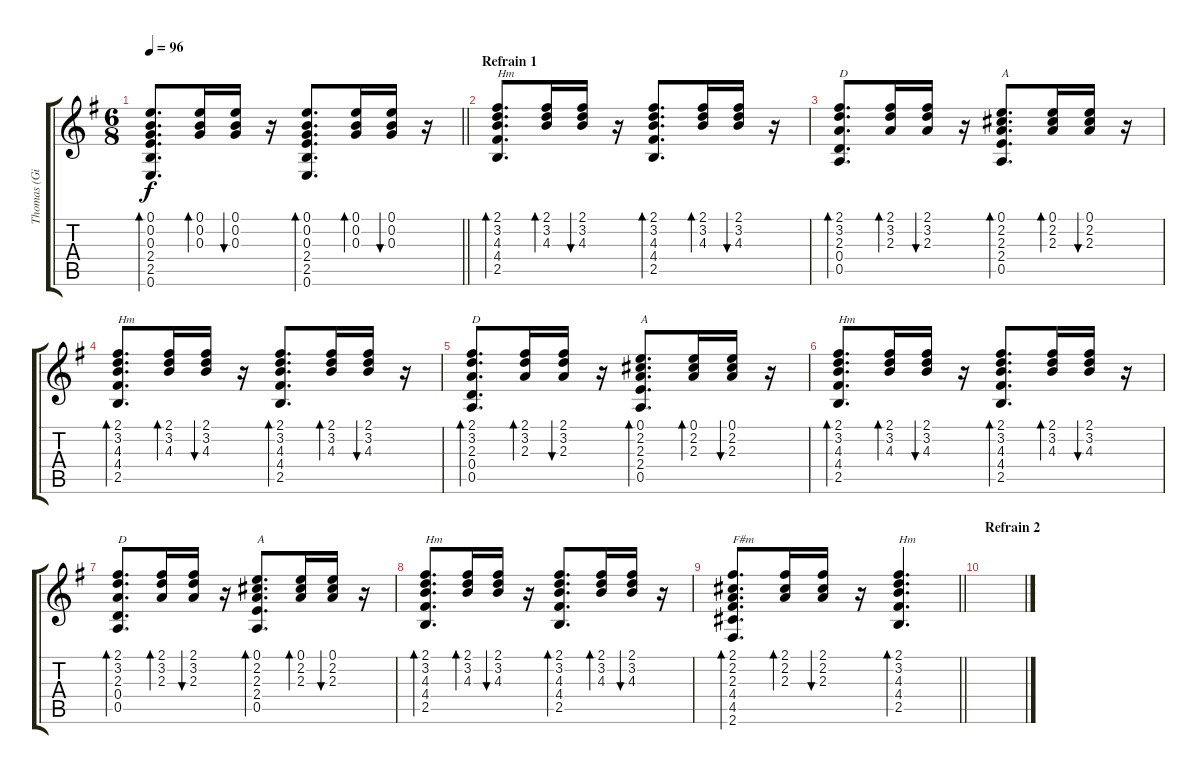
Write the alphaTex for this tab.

\track ("Thomas (Gitarre)" "Thomas (Gi") {instrument acousticguitarsteel}
\staff {score tabs}
\tuning (E4 B3 G3 D3 A2 E2) {hide}
\ts (6 8)
\tempo 96
\clef g2
\barLineRight lightlight
\ks g
(0.1 0.2 0.3 2.4 2.5 0.6).8{d bd 60 dy f} (0.1 0.2 0.3).16{bd 60} (0.1 0.2 0.3).16{bu 60} r.16 (0.1 0.2 0.3 2.4 2.5 0.6).8{d bd 60} (0.1 0.2 0.3).16{bd 60} (0.1 0.2 0.3).16{bu 60} r.16 |
\section ("" "Refrain 1")
(2.1 3.2 4.3 4.4 2.5).8{d bd 60 txt "Hm"} (2.1 3.2 4.3).16{bd 60} (2.1 3.2 4.3).16{bu 60} r.16 (2.1 3.2 4.3 4.4 2.5).8{d bd 60} (2.1 3.2 4.3).16{bd 60} (2.1 3.2 4.3).16{bu 60} r.16 |
(2.1 3.2 2.3 0.4 0.5).8{d bd 60 txt "D"} (2.1 3.2 2.3).16{bd 60} (2.1 3.2 2.3).16{bu 60} r.16 (0.1 2.2 2.3 2.4 0.5).8{d bd 60 txt "A"} (0.1 2.2 2.3).16{bd 60} (0.1 2.2 2.3).16{bu 60} r.16 |
(2.1 3.2 4.3 4.4 2.5).8{d bd 60 txt "Hm"} (2.1 3.2 4.3).16{bd 60} (2.1 3.2 4.3).16{bu 60} r.16 (2.1 3.2 4.3 4.4 2.5).8{d bd 60} (2.1 3.2 4.3).16{bd 60} (2.1 3.2 4.3).16{bu 60} r.16 |
(2.1 3.2 2.3 0.4 0.5).8{d bd 60 txt "D"} (2.1 3.2 2.3).16{bd 60} (2.1 3.2 2.3).16{bu 60} r.16 (0.1 2.2 2.3 2.4 0.5).8{d bd 60 txt "A"} (0.1 2.2 2.3).16{bd 60} (0.1 2.2 2.3).16{bu 60} r.16 |
(2.1 3.2 4.3 4.4 2.5).8{d bd 60 txt "Hm"} (2.1 3.2 4.3).16{bd 60} (2.1 3.2 4.3).16{bu 60} r.16 (2.1 3.2 4.3 4.4 2.5).8{d bd 60} (2.1 3.2 4.3).16{bd 60} (2.1 3.2 4.3).16{bu 60} r.16 |
(2.1 3.2 2.3 0.4 0.5).8{d bd 60 txt "D"} (2.1 3.2 2.3).16{bd 60} (2.1 3.2 2.3).16{bu 60} r.16 (0.1 2.2 2.3 2.4 0.5).8{d bd 60 txt "A"} (0.1 2.2 2.3).16{bd 60} (0.1 2.2 2.3).16{bu 60} r.16 |
(2.1 3.2 4.3 4.4 2.5).8{d bd 60 txt "Hm"} (2.1 3.2 4.3).16{bd 60} (2.1 3.2 4.3).16{bu 60} r.16 (2.1 3.2 4.3 4.4 2.5).8{d bd 60} (2.1 3.2 4.3).16{bd 60} (2.1 3.2 4.3).16{bu 60} r.16 |
\barLineRight lightlight
(2.1 2.2 2.3 4.4 4.5 2.6).8{d bd 60 txt "F#m"} (2.1 2.2 2.3).16{bd 60} (2.1 2.2 2.3).16{bu 60} r.16 (2.1 3.2 4.3 4.4 2.5).4{d bd 60 txt "Hm"} |
\section ("" "Refrain 2")
